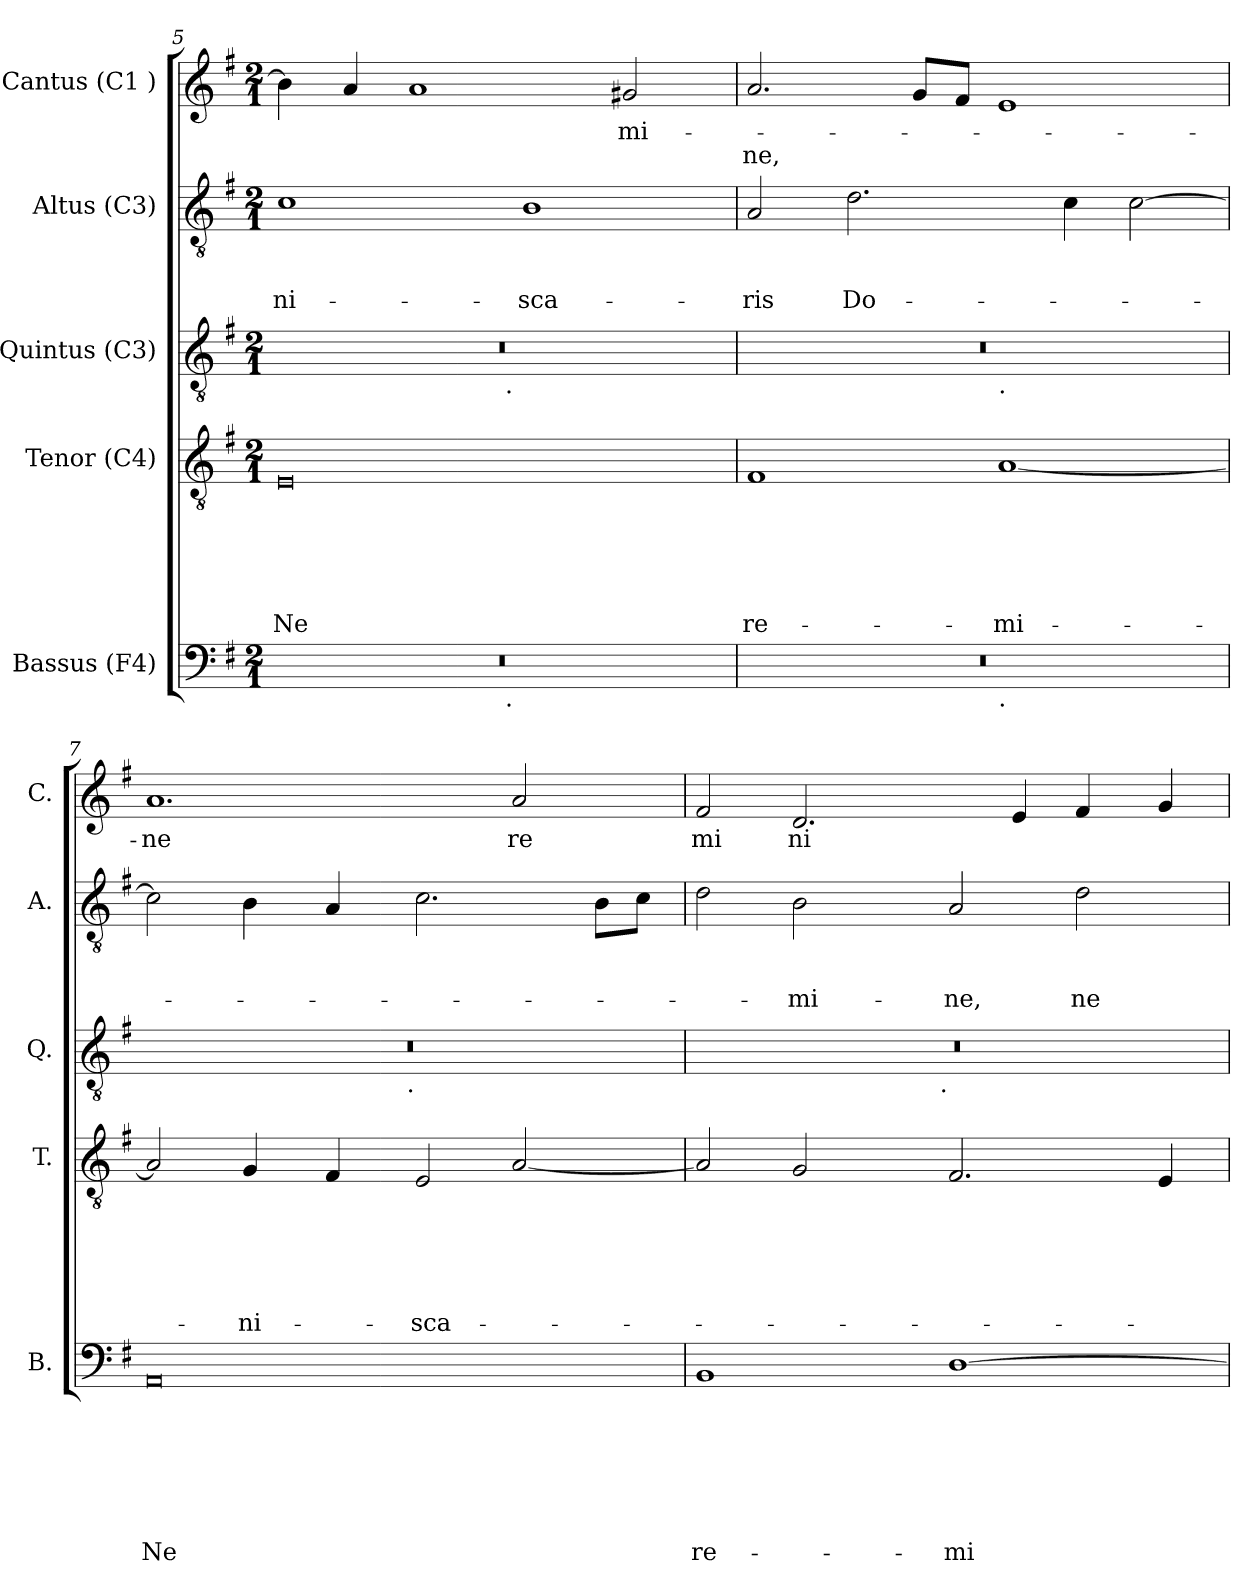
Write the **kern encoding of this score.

**kern	**text	**text	**text	**text	**text	**text	**text	**kern	**text	**text	**text	**text	**text	**text	**kern	**kern	**text	**text	**text	**kern	**text	**text
*part5	*part5	*part5	*part5	*part5	*part5	*part5	*part5	*part4	*part4	*part4	*part4	*part4	*part4	*part4	*part3	*part2	*part2	*part2	*part2	*part1	*part1	*part1
*staff5	*staff5	*staff5	*staff5	*staff5	*staff5	*staff5	*staff5	*staff4	*staff4	*staff4	*staff4	*staff4	*staff4	*staff4	*staff3	*staff2	*staff2	*staff2	*staff2	*staff1	*staff1	*staff1
*I"Bassus (F4)	*	*	*	*	*	*	*	*I"Tenor (C4)	*	*	*	*	*	*	*I"Quintus (C3)	*I"Altus (C3)	*	*	*	*I"Cantus (C1 )	*	*
*I'B.	*	*	*	*	*	*	*	*I'T.	*	*	*	*	*	*	*I'Q.	*I'A.	*	*	*	*I'C.	*	*
*clefF4	*	*	*	*	*	*	*	*clefGv2	*	*	*	*	*	*	*clefGv2	*clefGv2	*	*	*	*clefG2	*	*
*k[f#]	*	*	*	*	*	*	*	*k[f#]	*	*	*	*	*	*	*k[f#]	*k[f#]	*	*	*	*k[f#]	*	*
*G:	*	*	*	*	*	*	*	*G:	*	*	*	*	*	*	*G:	*G:	*	*	*	*G:	*	*
*M2/1	*	*	*	*	*	*	*	*M2/1	*	*	*	*	*	*	*M2/1	*M2/1	*	*	*	*M2/1	*	*
=5	=5	=5	=5	=5	=5	=5	=5	=5	=5	=5	=5	=5	=5	=5	=5	=5	=5	=5	=5	=5	=5	=5
!	!	!	!	!	!	!	!	!	!	!	!	!	!	!LO:LY:b:rj	!	!	!	!	!LO:LY:b	!	!	!
*^	*	*	*	*	*	*	*	*	*	*	*	*	*	*	*^	*	*	*	*	*	*	*
0r	2ryy	.	.	.	.	.	.	.	0E	.	.	.	.	.	Ne	0r	2ryy	1c	.	.	-ni-	4b\]	.	.
.	.	.	.	.	.	.	.	.	.	.	.	.	.	.	.	.	.	.	.	.	.	4a/	.	.
.	4...ryy	.	.	.	.	.	.	.	.	.	.	.	.	.	.	.	4...ryy	.	.	.	.	1a	.	.
!	!	!	!	!	!	!	!	!	!	!	!	!	!	!	!	!	!LO:TX:b:t=.	!	!	!	!	!	!	!
!	!LO:TX:b:t=.	!	!	!	!	!	!	!	!	!	!	!	!	!	!	!	!	!	!	!	!	!	!	!
.	1ryy	.	.	.	.	.	.	.	.	.	.	.	.	.	.	.	1ryy	.	.	.	.	.	.	.
!	!	!	!	!	!	!	!	!	!	!	!	!	!	!	!	!	!	!	!	!	!LO:LY:b	!	!	!
.	.	.	.	.	.	.	.	.	.	.	.	.	.	.	.	.	.	1B	.	.	-sca-	.	.	.
!	!	!	!	!	!	!	!	!	!	!	!	!	!	!	!	!	!	!	!	!	!	!	!LO:LY:b	!
.	.	.	.	.	.	.	.	.	.	.	.	.	.	.	.	.	.	.	.	.	.	2g#/	-mi-	.
.	32ryy	.	.	.	.	.	.	.	.	.	.	.	.	.	.	.	32ryy	.	.	.	.	.	.	.
!!LO:LB:g=z
=6	=6	=6	=6	=6	=6	=6	=6	=6	=6	=6	=6	=6	=6	=6	=6	=6	=6	=6	=6	=6	=6	=6	=6	=6
!	!	!	!	!	!	!	!	!	!	!	!	!	!	!	!LO:LY:b	!	!	!	!	!	!LO:LY:b	!	!	!LO:LY:b
0r	1ryy	.	.	.	.	.	.	.	1F#	.	.	.	.	.	re-	0r	1ryy	2A/	.	.	-ris	2.a/	.	ne,
!	!	!	!	!	!	!	!	!	!	!	!	!	!	!	!	!	!	!	!	!	!LO:LY:b	!	!	!
.	.	.	.	.	.	.	.	.	.	.	.	.	.	.	.	.	.	2.d\	.	.	Do-	.	.	.
.	.	.	.	.	.	.	.	.	.	.	.	.	.	.	.	.	.	.	.	.	.	8g/L	.	.
.	.	.	.	.	.	.	.	.	.	.	.	.	.	.	.	.	.	.	.	.	.	8f#/J	.	.
!	!	!	!	!	!	!	!	!	!	!	!	!	!	!	!	!	!LO:TX:b:t=.	!	!	!	!	!	!	!
!	!LO:TX:b:t=.	!	!	!	!	!	!	!	!	!	!	!	!	!	!	!	!	!	!	!	!	!	!	!
!	!	!	!	!	!	!	!	!	!	!	!	!	!	!	!LO:LY:b	!	!	!	!	!	!	!	!	!
.	1ryy	.	.	.	.	.	.	.	[<1A	.	.	.	.	.	-mi-	.	1ryy	.	.	.	.	1e	.	.
.	.	.	.	.	.	.	.	.	.	.	.	.	.	.	.	.	.	4c\	.	.	.	.	.	.
.	.	.	.	.	.	.	.	.	.	.	.	.	.	.	.	.	.	[>2c\	.	.	.	.	.	.
=7	=7	=7	=7	=7	=7	=7	=7	=7	=7	=7	=7	=7	=7	=7	=7	=7	=7	=7	=7	=7	=7	=7	=7	=7
!	!	!	!	!	!	!	!	!LO:LY:b:rj	!	!	!	!	!	!	!	!	!	!	!	!	!	!	!LO:LY:b	!
*v	*v	*	*	*	*	*	*	*	*	*	*	*	*	*	*	*	*	*	*	*	*	*	*	*
0AA	.	.	.	.	.	.	Ne	2A/]	.	.	.	.	.	.	0r	3%2ryy	2c\]	.	.	.	1.a	-ne	.
!	!	!	!	!	!	!	!	!	!	!	!	!	!	!LO:LY:b	!	!	!	!	!	!	!	!	!
.	.	.	.	.	.	.	.	4G/	.	.	.	.	.	-ni-	.	.	4B\	.	.	.	.	.	.
.	.	.	.	.	.	.	.	.	.	.	.	.	.	.	.	6ryy	.	.	.	.	.	.	.
.	.	.	.	.	.	.	.	4F#/	.	.	.	.	.	.	.	.	4A/	.	.	.	.	.	.
.	.	.	.	.	.	.	.	.	.	.	.	.	.	.	.	12...ryy	.	.	.	.	.	.	.
!	!	!	!	!	!	!	!	!	!	!	!	!	!	!	!	!LO:TX:b:t=.	!	!	!	!	!	!	!
.	.	.	.	.	.	.	.	.	.	.	.	.	.	.	.	3%2ryy	.	.	.	.	.	.	.
!	!	!	!	!	!	!	!	!	!	!	!	!	!	!LO:LY:b	!	!	!	!	!	!	!	!	!
.	.	.	.	.	.	.	.	2E/	.	.	.	.	.	-sca-	.	.	2.c\	.	.	.	.	.	.
!	!	!	!	!	!	!	!	!	!	!	!	!	!	!	!	!	!	!	!	!	!	!LO:LY:b	!
.	.	.	.	.	.	.	.	[<2A/	.	.	.	.	.	.	.	.	.	.	.	.	2a/	re	.
.	.	.	.	.	.	.	.	.	.	.	.	.	.	.	.	3ryy	.	.	.	.	.	.	.
.	.	.	.	.	.	.	.	.	.	.	.	.	.	.	.	.	8B\L	.	.	.	.	.	.
.	.	.	.	.	.	.	.	.	.	.	.	.	.	.	.	.	8c\J	.	.	.	.	.	.
.	.	.	.	.	.	.	.	.	.	.	.	.	.	.	.	96ryy	.	.	.	.	.	.	.
=8	=8	=8	=8	=8	=8	=8	=8	=8	=8	=8	=8	=8	=8	=8	=8	=8	=8	=8	=8	=8	=8	=8	=8
!	!	!	!	!	!	!	!LO:LY:b	!	!	!	!	!	!	!	!	!	!	!	!	!	!	!LO:LY:b	!
1BB	.	.	.	.	.	.	re-	2A/]	.	.	.	.	.	.	0r	3%2ryy	2d\	.	.	.	2f#/	mi	.
!	!	!	!	!	!	!	!	!	!	!	!	!	!	!	!	!	!	!	!	!LO:LY:b	!	!LO:LY:b	!
.	.	.	.	.	.	.	.	2G/	.	.	.	.	.	.	.	.	2B\	.	.	-mi-	2.d/	ni	.
.	.	.	.	.	.	.	.	.	.	.	.	.	.	.	.	6ryy	.	.	.	.	.	.	.
.	.	.	.	.	.	.	.	.	.	.	.	.	.	.	.	12...ryy	.	.	.	.	.	.	.
!	!	!	!	!	!	!	!	!	!	!	!	!	!	!	!	!LO:TX:b:t=.	!	!	!	!	!	!	!
.	.	.	.	.	.	.	.	.	.	.	.	.	.	.	.	3%2ryy	.	.	.	.	.	.	.
!	!	!	!	!	!	!	!LO:LY:b	!	!	!	!	!	!	!	!	!	!	!	!	!LO:LY:b	!	!	!
[>1D	.	.	.	.	.	.	-mi-	2.F#/	.	.	.	.	.	.	.	.	2A/	.	.	-ne,	.	.	.
.	.	.	.	.	.	.	.	.	.	.	.	.	.	.	.	.	.	.	.	.	4e/	.	.
!	!	!	!	!	!	!	!	!	!	!	!	!	!	!	!	!	!	!	!	!LO:LY:b	!	!	!
.	.	.	.	.	.	.	.	.	.	.	.	.	.	.	.	.	2d\	.	.	ne	4f#/	.	.
.	.	.	.	.	.	.	.	.	.	.	.	.	.	.	.	3ryy	.	.	.	.	.	.	.
.	.	.	.	.	.	.	.	4E/	.	.	.	.	.	.	.	.	.	.	.	.	4g/	.	.
.	.	.	.	.	.	.	.	.	.	.	.	.	.	.	.	96ryy	.	.	.	.	.	.	.
*	*	*	*	*	*	*	*	*	*	*	*	*	*	*	*v	*v	*	*	*	*	*	*	*
=	=	=	=	=	=	=	=	=	=	=	=	=	=	=	=	=	=	=	=	=	=	=
*-	*-	*-	*-	*-	*-	*-	*-	*-	*-	*-	*-	*-	*-	*-	*-	*-	*-	*-	*-	*-	*-	*-
